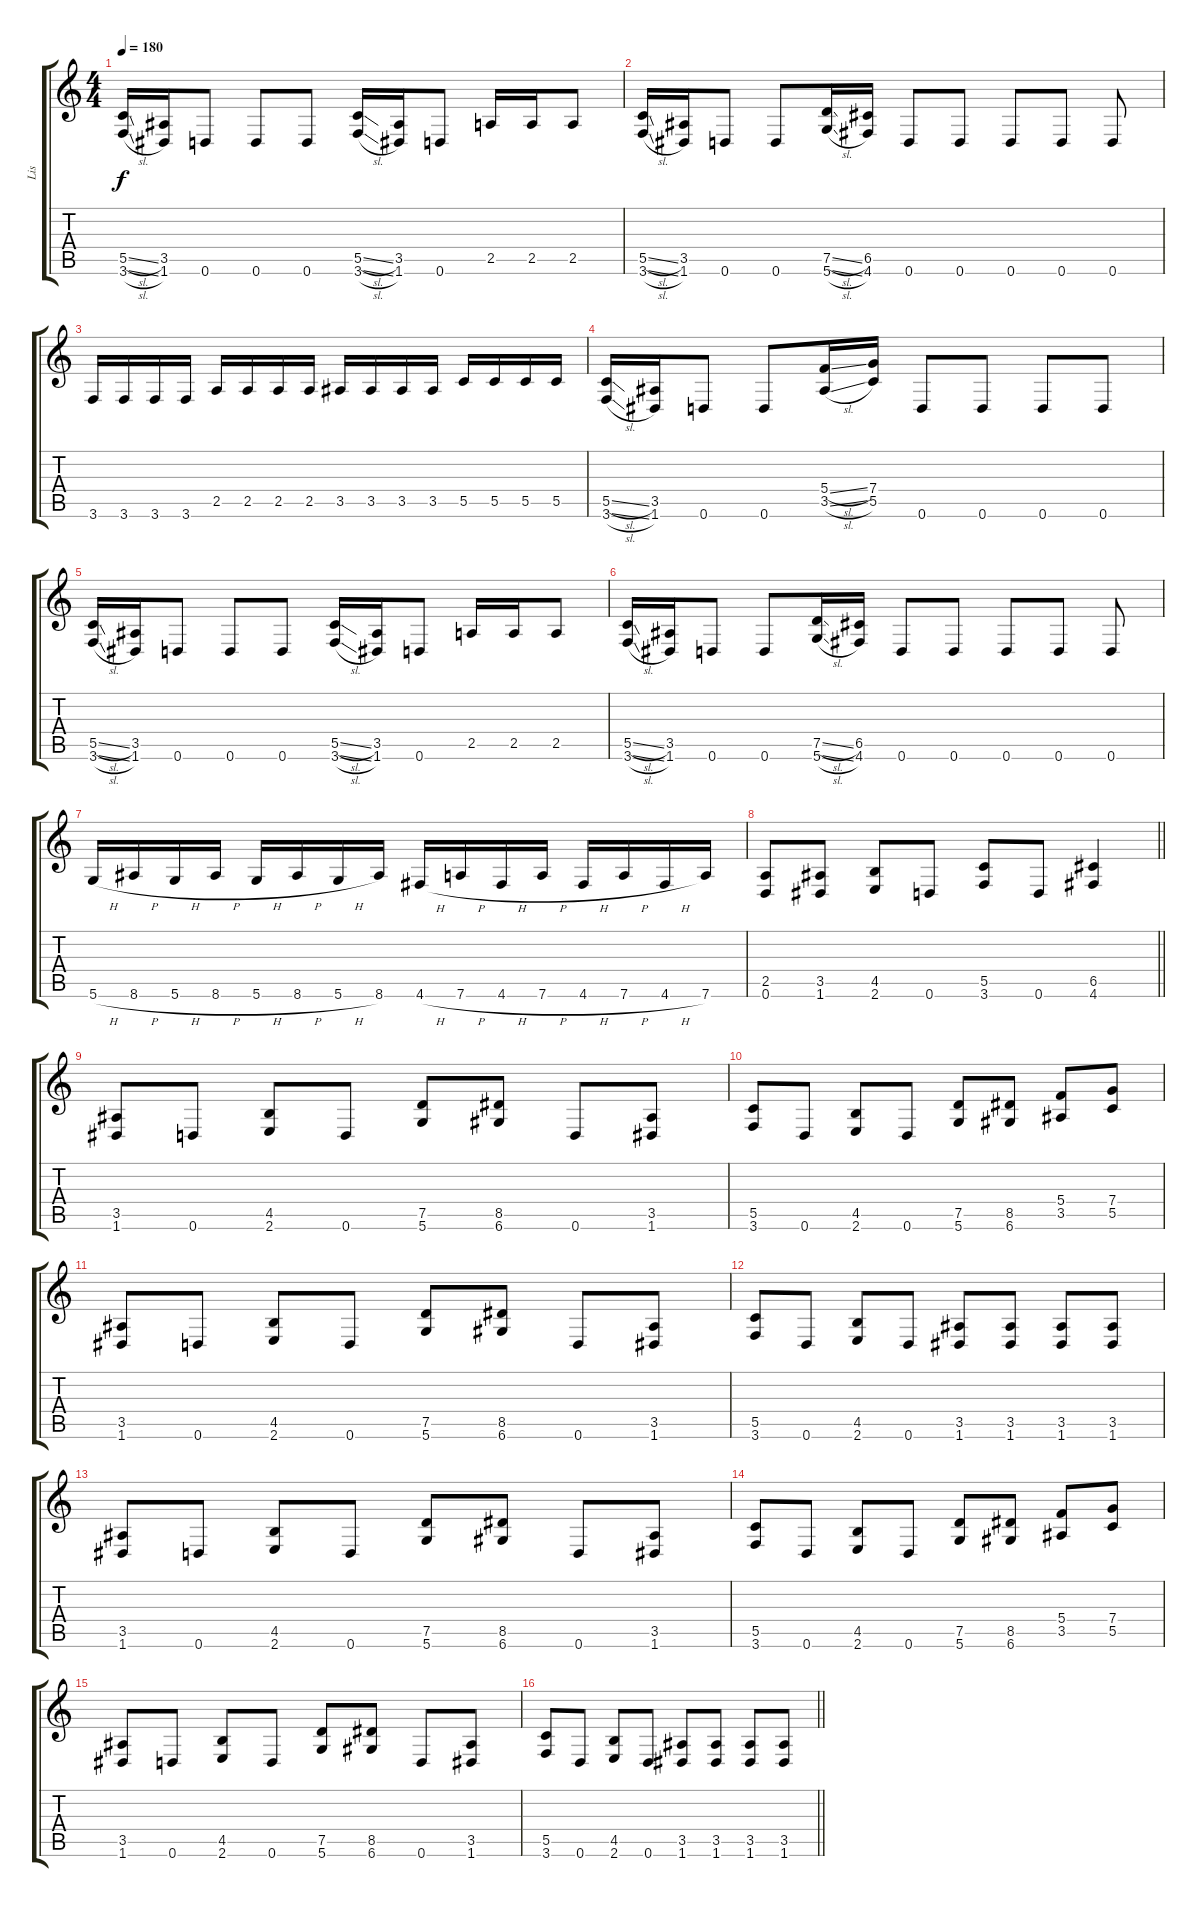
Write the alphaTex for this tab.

\track ("Lis" "Lis") {instrument distortionguitar}
\staff {score tabs}
\tuning (D4 A3 F3 C3 G2 D2) {hide}
\ts (4 4)
\tempo 180
\clef g2
\ks c
(5.5{sl} 3.6{sl}).16{dy f} (3.5 1.6).16 0.6.8 0.6.8 0.6.8 (5.5{sl} 3.6{sl}).16 (3.5 1.6).16 0.6.8 2.5.16 2.5.16 2.5.8 |
(5.5{sl} 3.6{sl}).16 (3.5 1.6).16 0.6.8 0.6.8 (7.5{sl} 5.6{sl}).16 (6.5 4.6).16 0.6.8 0.6.8 0.6.8 0.6.8 0.6.8 |
3.6.16 3.6.16 3.6.16 3.6.16 2.5.16 2.5.16 2.5.16 2.5.16 3.5.16 3.5.16 3.5.16 3.5.16 5.5.16 5.5.16 5.5.16 5.5.16 |
(5.5{sl} 3.6{sl}).16 (3.5 1.6).16 0.6.8 0.6.8 (5.4{sl} 3.5{sl}).16 (7.4 5.5).16 0.6.8 0.6.8 0.6.8 0.6.8 |
(5.5{sl} 3.6{sl}).16 (3.5 1.6).16 0.6.8 0.6.8 0.6.8 (5.5{sl} 3.6{sl}).16 (3.5 1.6).16 0.6.8 2.5.16 2.5.16 2.5.8 |
(5.5{sl} 3.6{sl}).16 (3.5 1.6).16 0.6.8 0.6.8 (7.5{sl} 5.6{sl}).16 (6.5 4.6).16 0.6.8 0.6.8 0.6.8 0.6.8 0.6.8 |
5.6{h}.16 8.6{h}.16 5.6{h}.16 8.6{h}.16 5.6{h}.16 8.6{h}.16 5.6{h}.16 8.6.16 4.6{h}.16 7.6{h}.16 4.6{h}.16 7.6{h}.16 4.6{h}.16 7.6{h}.16 4.6{h}.16 7.6.16 |
\barLineRight lightlight
(2.5 0.6).8 (3.5 1.6).8 (4.5 2.6).8 0.6.8 (5.5 3.6).8 0.6.8 (6.5 4.6).4 |
(3.5 1.6).8 0.6.8 (4.5 2.6).8 0.6.8 (7.5 5.6).8 (8.5 6.6).8 0.6.8 (3.5 1.6).8 |
(5.5 3.6).8 0.6.8 (4.5 2.6).8 0.6.8 (7.5 5.6).8 (8.5 6.6).8 (5.4 3.5).8 (7.4 5.5).8 |
(3.5 1.6).8 0.6.8 (4.5 2.6).8 0.6.8 (7.5 5.6).8 (8.5 6.6).8 0.6.8 (3.5 1.6).8 |
(5.5 3.6).8 0.6.8 (4.5 2.6).8 0.6.8 (3.5 1.6).8 (3.5 1.6).8 (3.5 1.6).8 (3.5 1.6).8 |
(3.5 1.6).8 0.6.8 (4.5 2.6).8 0.6.8 (7.5 5.6).8 (8.5 6.6).8 0.6.8 (3.5 1.6).8 |
(5.5 3.6).8 0.6.8 (4.5 2.6).8 0.6.8 (7.5 5.6).8 (8.5 6.6).8 (5.4 3.5).8 (7.4 5.5).8 |
(3.5 1.6).8 0.6.8 (4.5 2.6).8 0.6.8 (7.5 5.6).8 (8.5 6.6).8 0.6.8 (3.5 1.6).8 |
\barLineRight lightlight
(5.5 3.6).8 0.6.8 (4.5 2.6).8 0.6.8 (3.5 1.6).8 (3.5 1.6).8 (3.5 1.6).8 (3.5 1.6).8
